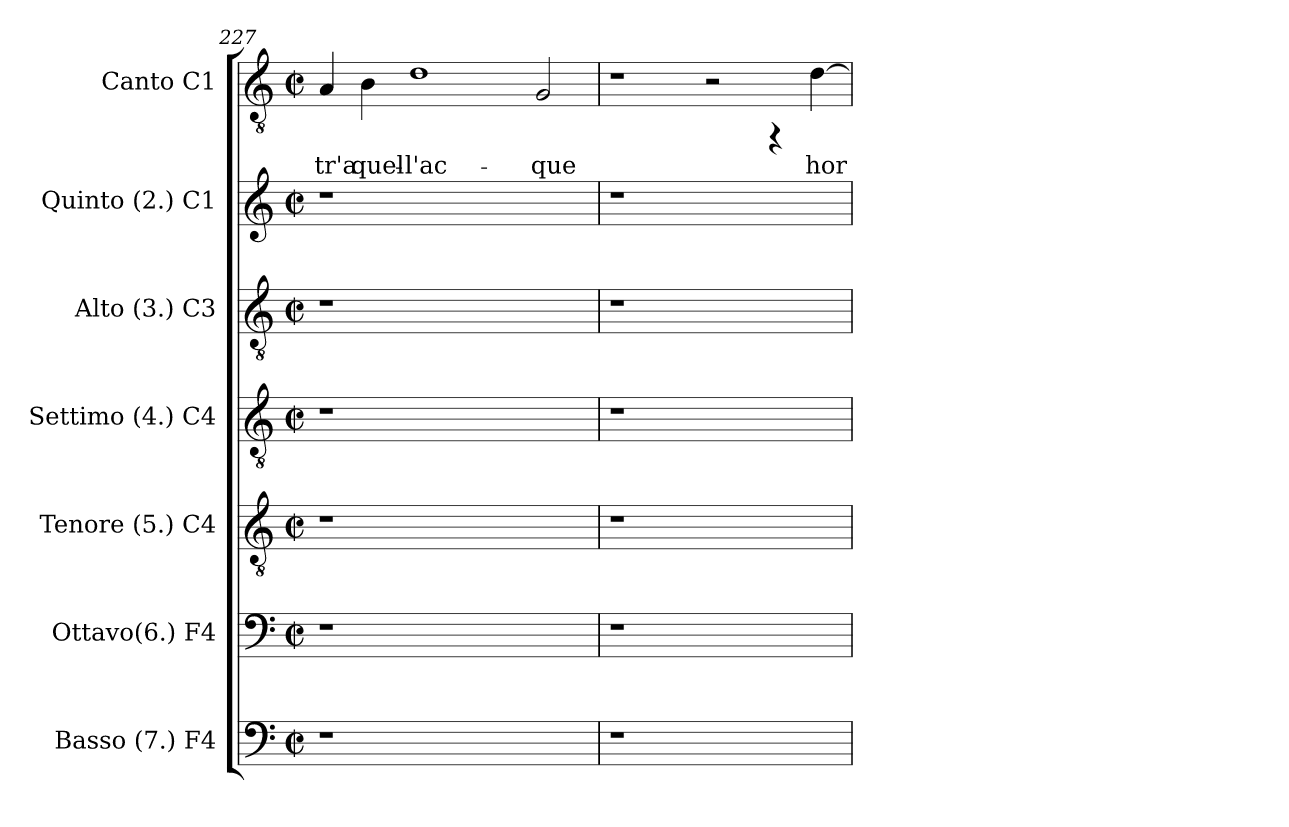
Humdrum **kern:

**kern	**kern	**kern	**kern	**kern	**kern	**kern	**text
*part7	*part6	*part5	*part4	*part3	*part2	*part1	*part1
*staff7	*staff6	*staff5	*staff4	*staff3	*staff2	*staff1	*staff1
*I"Basso (7.)  F4	*I"Ottavo(6.)  F4	*I"Tenore (5.)  C4	*I"Settimo (4.)  C4	*I"Alto (3.)  C3	*I"Quinto (2.)  C1	*I"Canto  C1	*
*	*	*I'T	*	*I'A	*	*I'C	*
!!LO:LB:g=z
*clefF4	*clefF4	*clefGv2	*clefGv2	*clefGv2	*clefG2	*clefGv2	*
*k[]	*k[]	*k[]	*k[]	*k[]	*k[]	*k[]	*
*C:	*C:	*C:	*C:	*C:	*C:	*C:	*
*M2/2	*M2/2	*M2/2	*M2/2	*M2/2	*M2/2	*M2/2	*
*met(c|)	*met(c|)	*met(c|)	*met(c|)	*met(c|)	*met(c|)	*met(c|)	*
=227	=227	=227	=227	=227	=227	=227	=227
!	!	!	!	!	!	!	!LO:LY:b:cj
1r	1r	1r	1r	1r	1r	4A/	-tr'a
!	!	!	!	!	!	!	!LO:LY:b:cj
.	.	.	.	.	.	4B\	quel-
!	!	!	!	!	!	!	!LO:LY:b:cj
.	.	.	.	.	.	1d	-l'ac-
1ryy	1ryy	1ryy	1ryy	1ryy	1ryy	.	.
!	!	!	!	!	!	!	!LO:LY:b:cj
.	.	.	.	.	.	2G/	-que
=228	=228	=228	=228	=228	=228	=228	=228
1r	1r	1r	1r	1r	1r	1r	.
1ryy	1ryy	1ryy	1ryy	1ryy	1ryy	2r	.
.	.	.	.	.	.	4rFF	.
!	!	!	!	!	!	!	!LO:LY:b:cj
.	.	.	.	.	.	[>4d\	hor
=	=	=	=	=	=	=	=
*-	*-	*-	*-	*-	*-	*-	*-
